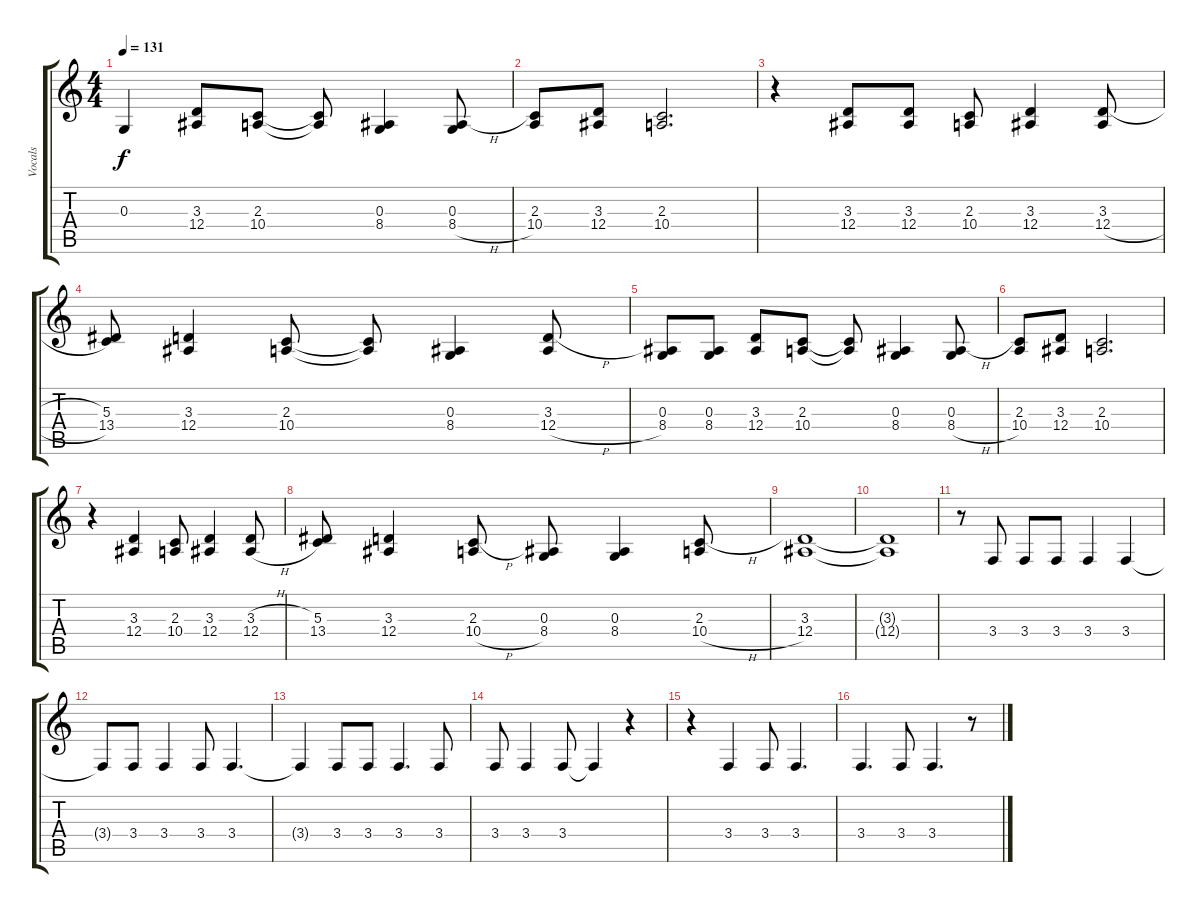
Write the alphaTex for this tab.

\track ("Vocals" "Vocals") {instrument violin}
\staff {score tabs}
\tuning (E4 B3 G3 D3 A2 E2) {hide}
\ts (4 4)
\tempo 131
\clef g2
\ks c
0.3.4{dy f} (3.3 12.4).8 (2.3 10.4).8 (2.3{t} 10.4{t}).8 (0.3 8.4).4 (0.3{h} 8.4{h}).8 |
(2.3 10.4).8 (3.3 12.4).8 (2.3 10.4).2{d} |
r.4 (3.3 12.4).8 (3.3 12.4).8 (2.3 10.4).8 (3.3 12.4).4 (3.3{h} 12.4{h}).8 |
(5.3 13.4).8 (3.3 12.4).4 (2.3 10.4).8 (2.3{t} 10.4{t}).8 (0.3 8.4).4 (3.3{h} 12.4{h}).8 |
(0.3 8.4).8 (0.3 8.4).8 (3.3 12.4).8 (2.3 10.4).8 (2.3{t} 10.4{t}).8 (0.3 8.4).4 (0.3{h} 8.4{h}).8 |
(2.3 10.4).8 (3.3 12.4).8 (2.3 10.4).2{d} |
r.4 (3.3 12.4).4 (2.3 10.4).8 (3.3 12.4).4 (3.3{h} 12.4).8 |
(5.3 13.4).8 (3.3 12.4).4 (2.3{h} 10.4{h}).8 (0.3 8.4).8 (0.3 8.4).4 (2.3{h} 10.4{h}).8 |
(3.3 12.4).1 |
(3.3{t} 12.4{t}).1 |
r.8 3.4.8 3.4.8 3.4.8 3.4.4 3.4.4 |
3.4{t}.8 3.4.8 3.4.4 3.4.8 3.4.4{d} |
3.4{t}.4 3.4.8 3.4.8 3.4.4{d} 3.4.8 |
3.4.8 3.4.4 3.4.8 3.4{t}.4 r.4 |
r.4 3.4.4 3.4.8 3.4.4{d} |
3.4.4{d} 3.4.8 3.4.4{d} r.8
